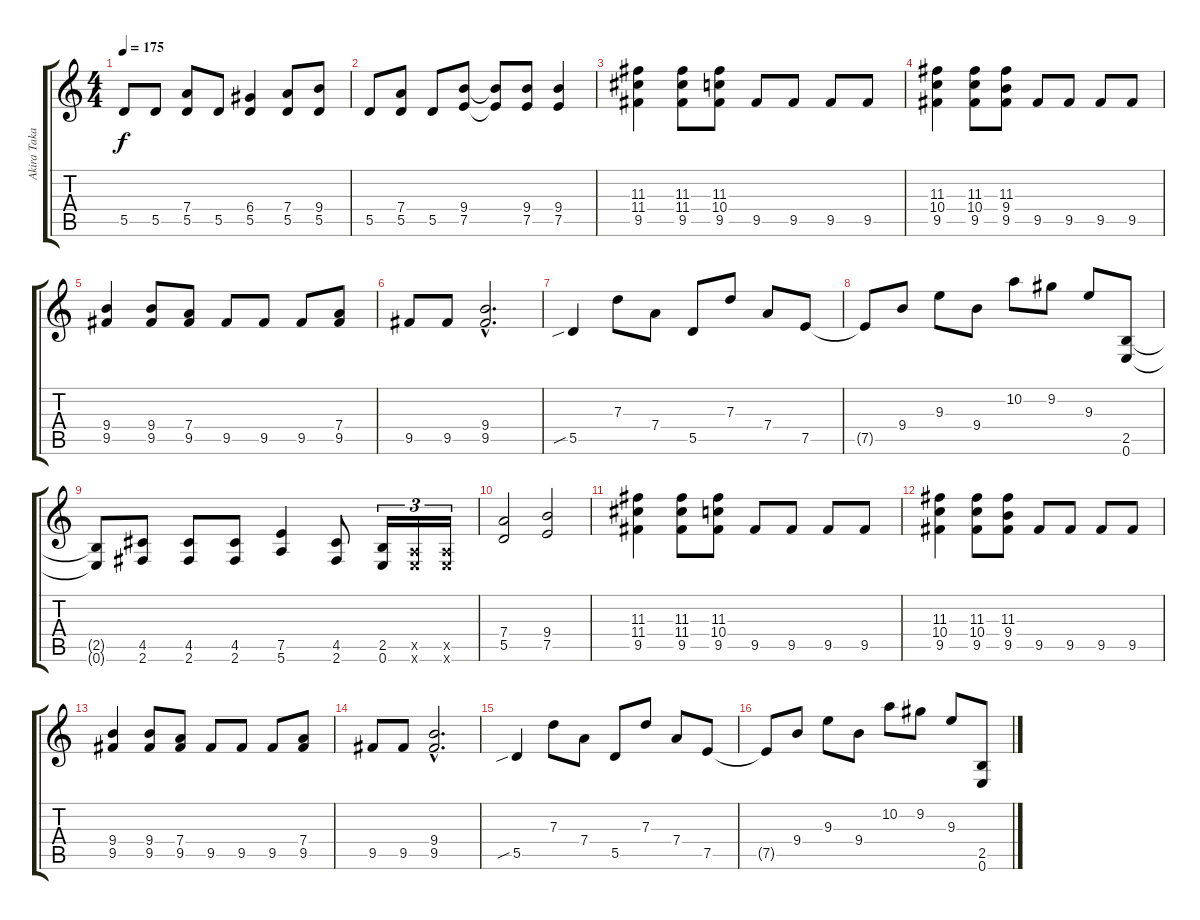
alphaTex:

\track ("Akira Takasaki" "Akira Taka") {instrument overdrivenguitar}
\staff {score tabs}
\tuning (E4 B3 G3 D3 A2 E2) {hide}
\ts (4 4)
\tempo 175
\clef g2
\ks c
5.5{t}.8{dy f} 5.5.8 (7.4 5.5).8 5.5.8 (6.4 5.5).4 (7.4 5.5).8 (9.4 5.5).8 |
5.5.8 (7.4 5.5).8 5.5.8 (9.4 7.5).8 (9.4{t} 7.5{t}).8 (9.4 7.5).8 (9.4 7.5).4 |
(11.3 11.4 9.5).4 (11.3 11.4 9.5).8 (11.3 10.4 9.5).8 9.5.8 9.5.8 9.5.8 9.5.8 |
(11.3 10.4 9.5).4 (11.3 10.4 9.5).8 (11.3 9.4 9.5).8 9.5.8 9.5.8 9.5.8 9.5.8 |
(9.4 9.5).4 (9.4 9.5).8 (7.4 9.5).8 9.5.8 9.5.8 9.5.8 (7.4 9.5).8 |
9.5.8 9.5.8 (9.4{hac} 9.5{hac}).2{d} |
5.5{sib}.4 7.3.8 7.4.8 5.5.8 7.3.8 7.4.8 7.5.8 |
7.5{t}.8 9.4.8 9.3.8 9.4.8 10.2.8 9.2.8 9.3.8 (2.5 0.6).8 |
(2.5{t} 0.6{t}).8 (4.5 2.6).8 (4.5 2.6).8 (4.5 2.6).8 (7.5 5.6).4 (4.5 2.6).8 (2.5 0.6).16{tu (3 2)} (0.5{x} 0.6{x}).16{tu (3 2)} (0.5{x} 0.6{x}).16{tu (3 2)} |
(7.4 5.5).2 (9.4 7.5).2 |
(11.3 11.4 9.5).4 (11.3 11.4 9.5).8 (11.3 10.4 9.5).8 9.5.8 9.5.8 9.5.8 9.5.8 |
(11.3 10.4 9.5).4 (11.3 10.4 9.5).8 (11.3 9.4 9.5).8 9.5.8 9.5.8 9.5.8 9.5.8 |
(9.4 9.5).4 (9.4 9.5).8 (7.4 9.5).8 9.5.8 9.5.8 9.5.8 (7.4 9.5).8 |
9.5.8 9.5.8 (9.4{hac} 9.5{hac}).2{d} |
5.5{sib}.4 7.3.8 7.4.8 5.5.8 7.3.8 7.4.8 7.5.8 |
7.5{t}.8 9.4.8 9.3.8 9.4.8 10.2.8 9.2.8 9.3.8 (2.5 0.6).8
